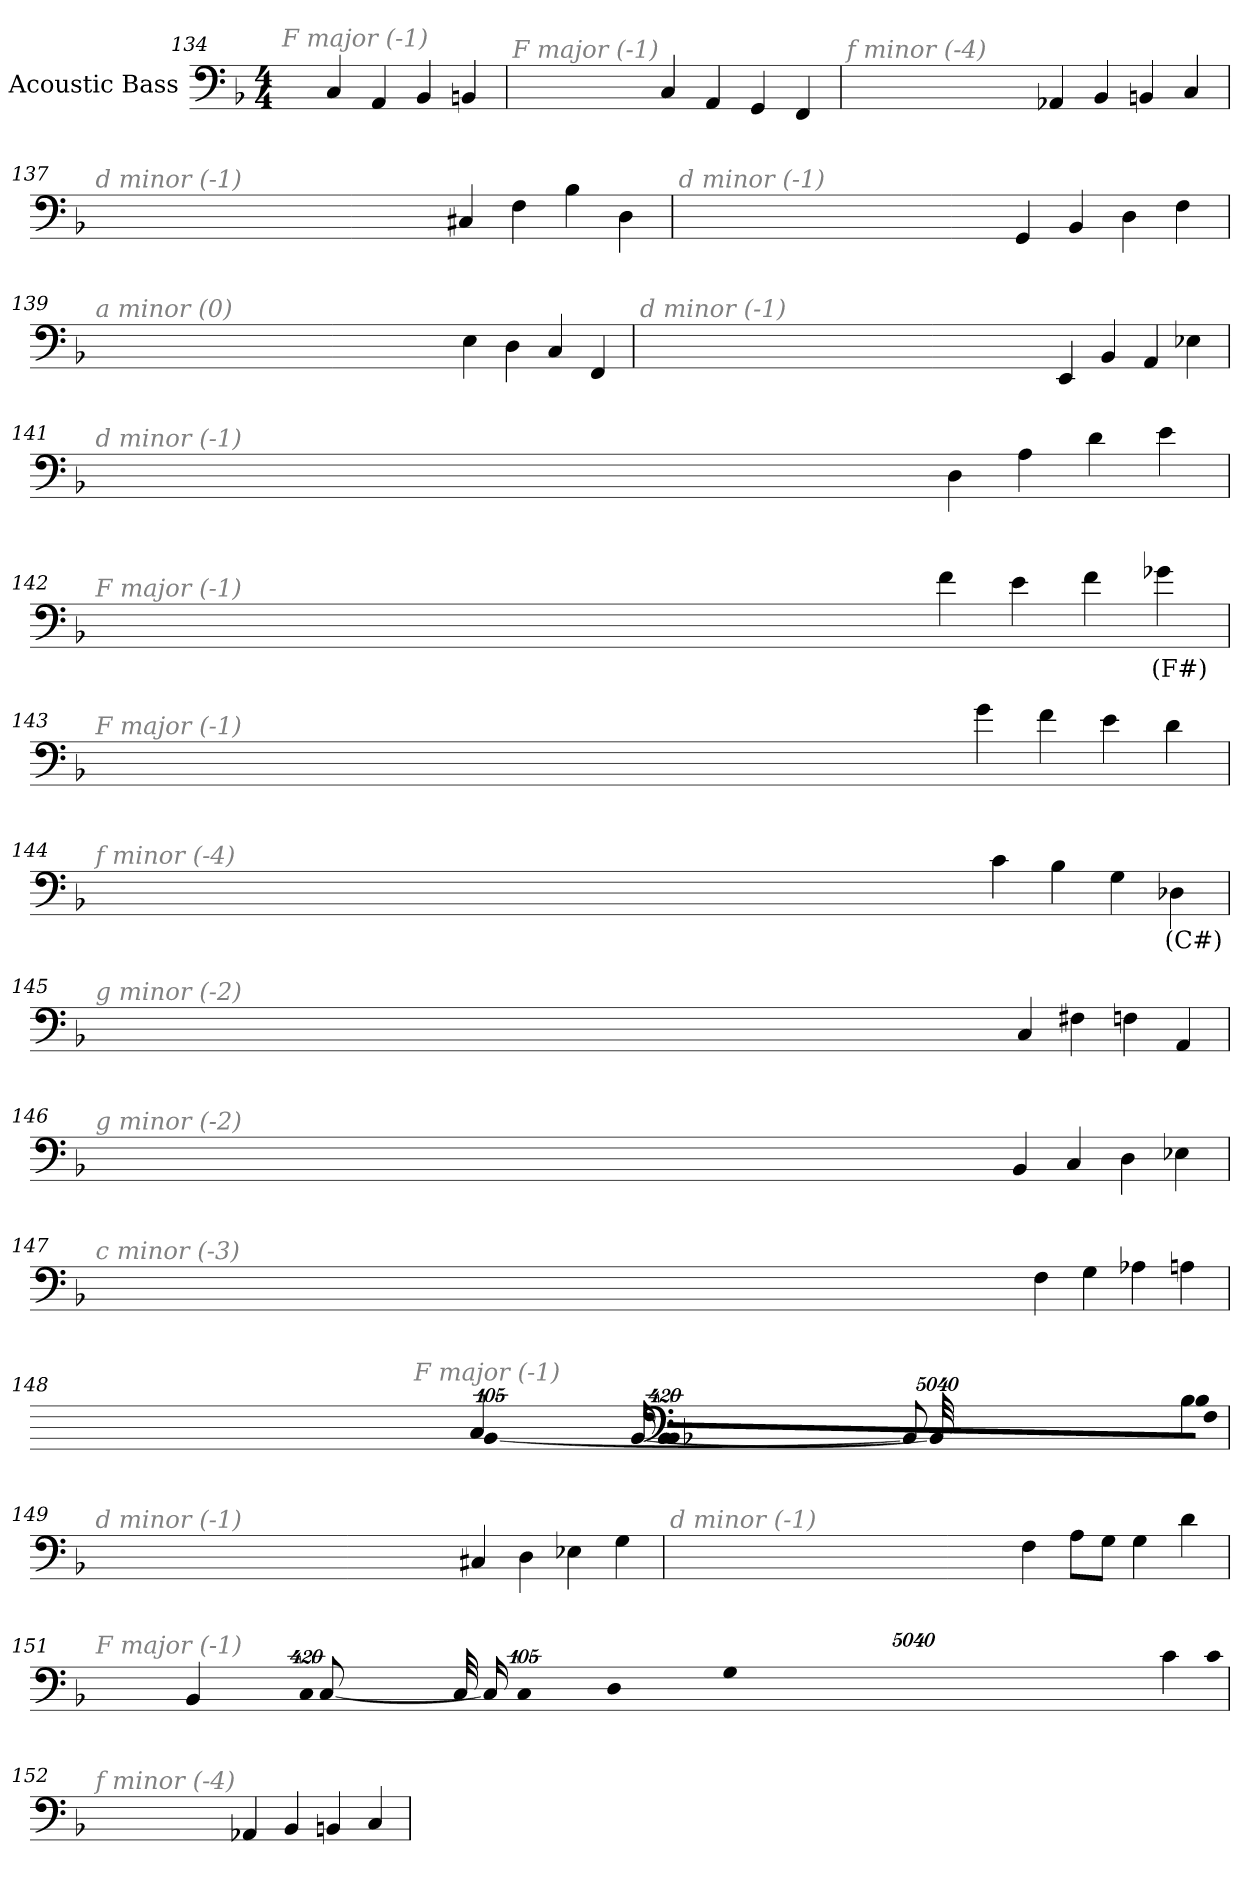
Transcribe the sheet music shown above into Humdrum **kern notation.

**kern	**text
*part1	*part1
*staff1	*staff1
*I"Acoustic Bass	*
*clefF4	*
*ITrd7c12	*
*k[b-]	*
*F:	*
*M4/4	*
=134	=134
!LO:TX:i:color=#808080:t=F major (-1)	!
4CC	.
4AAA	.
4BBB-	.
4BBBn	.
=135	=135
!LO:TX:i:color=#808080:t=F major (-1)	!
4CC	.
4AAA	.
4GGG	.
4FFF	.
=136	=136
!LO:TX:i:color=#808080:t=f minor (-4)	!
4AAA-X	.
4BBB-	.
4BBBn	.
4CC	.
=137	=137
!LO:TX:i:color=#808080:t=d minor (-1)	!
4CC#X	.
4FF	.
4BB-	.
4DD	.
=138	=138
!LO:TX:i:color=#808080:t=d minor (-1)	!
4GGG	.
4BBB-	.
4DD	.
4FF	.
=139	=139
!LO:TX:i:color=#808080:t=a minor (0)	!
4EE	.
4DD	.
4CC	.
4FFF	.
=140	=140
!LO:TX:i:color=#808080:t=d minor (-1)	!
4EEE	.
4BBB-	.
4AAA	.
4EE-X	.
=141	=141
!LO:TX:i:color=#808080:t=d minor (-1)	!
4DD	.
4AA	.
4D	.
4E	.
=142	=142
!LO:TX:i:color=#808080:t=F major (-1)	!
4F	.
4E	.
4F	.
4G-Xi	(F#)
=143	=143
!LO:TX:i:color=#808080:t=F major (-1)	!
4G	.
4F	.
4E	.
4D	.
=144	=144
!LO:TX:i:color=#808080:t=f minor (-4)	!
4C	.
4BB-	.
4GG	.
4DD-Xi	(C#)
=145	=145
!LO:TX:i:color=#808080:t=g minor (-2)	!
4CC	.
4FF#X	.
4FFn	.
4AAA	.
=146	=146
!LO:TX:i:color=#808080:t=g minor (-2)	!
4BBB-	.
4CC	.
4DD	.
4EE-X	.
=147	=147
!LO:TX:i:color=#808080:t=c minor (-3)	!
4FF	.
4GG	.
4AA-X	.
4AAn	.
=148	=148
!LO:TX:i:color=#808080:t=F major (-1)	!
4BB-	.
!LO:N:vis=8	!
40320%3347BB-L	.
!LO:N:vis=8	!
40320%3347FF	.
!LO:N:vis=8	!
40320%3347BBB-J	.
!LO:N:vis=1024	!
[13440%13BBB-	.
8BBB-_	.
16BBB-_	.
32BBB-_	.
!LO:N:vis=1024%31	!
13440%407BBB-]	.
4CC	.
=149	=149
!LO:TX:i:color=#808080:t=d minor (-1)	!
4CC#X	.
4DD	.
4EE-X	.
4GG	.
=150	=150
!LO:TX:i:color=#808080:t=d minor (-1)	!
4FF	.
8AAL	.
8GGJ	.
4GG	.
4D	.
=151	=151
!LO:TX:i:color=#808080:t=F major (-1)	!
4C	.
!LO:N:vis=8	!
40320%3347CL	.
!LO:N:vis=8	!
40320%3347GG	.
!LO:N:vis=8	!
40320%3347DDJ	.
!LO:N:vis=1024	!
[13440%13CC	.
8CC_	.
16CC_	.
32CC_	.
!LO:N:vis=1024%31	!
13440%407CC]	.
4BBB-	.
=152	=152
!LO:TX:i:color=#808080:t=f minor (-4)	!
4AAA-X	.
4BBB-	.
4BBBn	.
4CC	.
=	=
*-	*-
